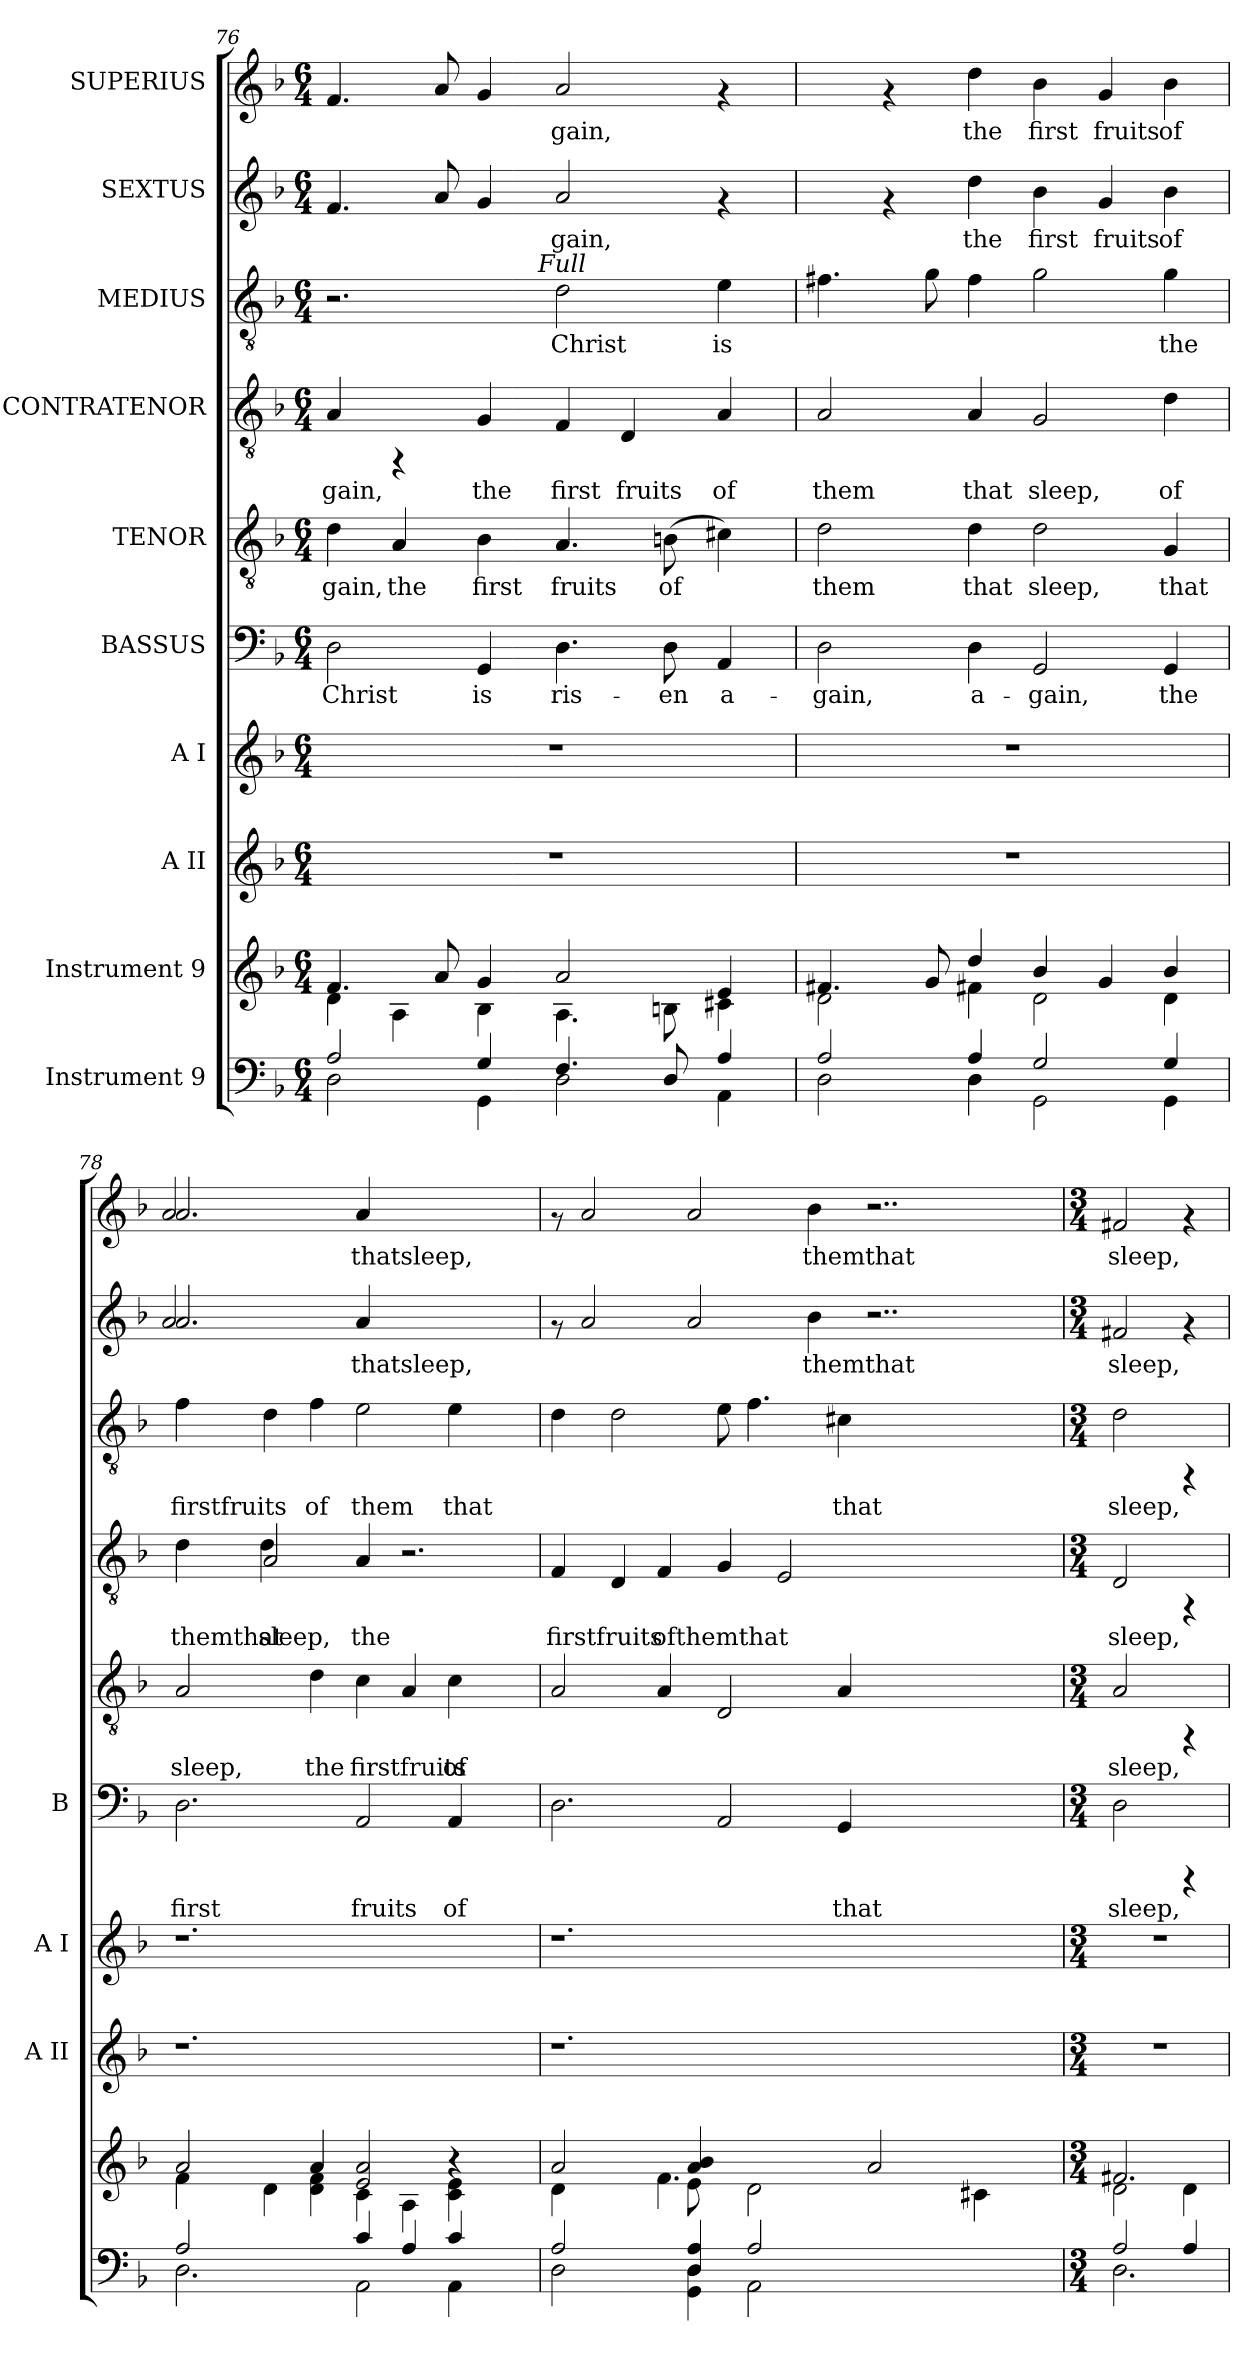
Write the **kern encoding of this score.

**kern	**kern	**kern	**kern	**kern	**text	**kern	**text	**kern	**text	**kern	**text	**kern	**text	**kern	**text
*part10	*part9	*part8	*part7	*part6	*part6	*part5	*part5	*part4	*part4	*part3	*part3	*part2	*part2	*part1	*part1
*staff10	*staff9	*staff8	*staff7	*staff6	*staff6	*staff5	*staff5	*staff4	*staff4	*staff3	*staff3	*staff2	*staff2	*staff1	*staff1
*I"Instrument 9	*I"Instrument 9	*I"A II	*I"A I	*I"BASSUS	*	*I"TENOR	*	*I"CONTRATENOR	*	*I"MEDIUS	*	*I"SEXTUS	*	*I"SUPERIUS	*
*	*	*I'A II	*I'A I	*I'B	*	*	*	*	*	*	*	*	*	*	*
*clefF4	*clefG2	*clefG2	*clefG2	*clefF4	*	*clefGv2	*	*clefGv2	*	*clefGv2	*	*clefG2	*	*clefG2	*
*k[b-]	*k[b-]	*k[b-]	*k[b-]	*k[b-]	*	*k[b-]	*	*k[b-]	*	*k[b-]	*	*k[b-]	*	*k[b-]	*
*F:	*F:	*F:	*F:	*F:	*	*F:	*	*F:	*	*F:	*	*F:	*	*F:	*
*M6/4	*M6/4	*M6/4	*M6/4	*M6/4	*	*M6/4	*	*M6/4	*	*M6/4	*	*M6/4	*	*M6/4	*
=76	=76	=76	=76	=76	=76	=76	=76	=76	=76	=76	=76	=76	=76	=76	=76
*^	*^	*	*	*	*	*	*	*	*	*	*	*	*	*	*
!	!	!	!	!	!	!	!LO:LY:b	!	!LO:LY:b	!	!LO:LY:b	!	!	!	!	!	!
*	*	*	*	*	*	*	*	*	*	*	*	*^	*	*	*	*	*
2D\	2A/	4.f/	4d\	1.r	1.r	2D\	-Christ	4d\	-gain,	4A/	-gain,	2.r	2ryy	.	4.f/	.	4.f/	.
!	!	!	!	!	!	!	!	!	!LO:LY:b	!	!	!	!	!	!	!	!	!
.	.	.	4A\	.	.	.	.	4A/	the	4rFF	.	.	.	.	.	.	.	.
.	.	8a/	.	.	.	.	.	.	.	.	.	.	.	.	8a/	.	8a/	.
!	!	!	!	!	!	!	!LO:LY:b	!	!LO:LY:b	!	!LO:LY:b	!	!	!	!	!	!	!
4GG\	4G/	4g/	4B-\	.	.	4GG/	is	4B-\	first	4G/	the	.	8..ryy	.	4g/	.	4g/	.
!	!	!	!	!	!	!	!	!	!	!	!	!	!LO:TX:a:i:t=Full	!	!	!	!	!
.	.	.	.	.	.	.	.	.	.	.	.	.	2ryy	.	.	.	.	.
!	!	!	!	!	!	!	!LO:LY:b	!	!LO:LY:b	!	!LO:LY:b	!	!	!LO:LY:b	!	!LO:LY:b:rj	!	!LO:LY:b:cj
2D\	4.F/	2a/	4.A\	.	.	4.D\	ris-	4.A/	fruits	4F/	first	2d\	.	Christ	2a/	gain,	2a/	gain,
!	!	!	!	!	!	!	!	!	!	!	!LO:LY:b	!	!	!	!	!	!	!
.	.	.	.	.	.	.	.	.	.	4D/	fruits	.	.	.	.	.	.	.
!	!	!	!	!	!	!	!LO:LY:b	!	!LO:LY:b	!	!	!	!	!	!	!	!	!
.	8D/	.	8Bn\	.	.	8D\	-en	(>8Bn\	of	.	.	.	.	.	.	.	.	.
.	.	.	.	.	.	.	.	.	.	.	.	.	4ryy	.	.	.	.	.
!	!	!	!	!	!	!	!LO:LY:b	!	!LO:LY:b	!	!LO:LY:b	!	!	!LO:LY:b	!	!	!	!
4AA\	4A/	4e/	4c#X\	.	.	4AA/	a-	4c#X\)	.	4A/	of	4e\	.	is	4rf	.	4rf	.
.	.	.	.	.	.	.	.	.	.	.	.	.	32ryy	.	.	.	.	.
=77	=77	=77	=77	=77	=77	=77	=77	=77	=77	=77	=77	=77	=77	=77	=77	=77	=77	=77
!	!	!	!	!	!	!	!LO:LY:b	!	!LO:LY:b	!	!LO:LY:b	!	!	!	!	!	!	!
*	*	*	*	*	*	*	*	*	*	*	*	*v	*v	*	*	*	*	*
2D\	2A/	4.f#X/	2d\	1.r	1.r	2D\	-gain,	2d\	them	2A/	them	4.f#X\	.	4ryy	.	4ryy	.
.	.	.	.	.	.	.	.	.	.	.	.	.	.	4rf	.	4rf	.
.	.	8g/	.	.	.	.	.	.	.	.	.	8g\	.	.	.	.	.
!	!	!	!	!	!	!	!LO:LY:b	!	!LO:LY:b	!	!LO:LY:b	!	!	!	!LO:LY:b:rj	!	!LO:LY:b:cj
4D\	4A/	4dd/	4f#X\	.	.	4D\	a-	4d\	that	4A/	that	4f#\	.	4dd\	the	4dd\	the
!	!	!	!	!	!	!	!LO:LY:b	!	!LO:LY:b	!	!LO:LY:b	!	!	!	!LO:LY:b:rj	!	!LO:LY:b:cj
2GG\	2G/	4b-/	2d\	.	.	2GG/	-gain,	2d\	sleep,	2G/	sleep,	2g\	.	4b-\	first	4b-\	first
!	!	!	!	!	!	!	!	!	!	!	!	!	!	!	!LO:LY:b:rj	!	!LO:LY:b:cj
.	.	4g/	.	.	.	.	.	.	.	.	.	.	.	4g/	fruits	4g/	fruits
!	!	!	!	!	!	!	!LO:LY:b	!	!LO:LY:b	!	!LO:LY:b	!	!LO:LY:b	!	!LO:LY:b:rj	!	!LO:LY:b:cj
4GG\	4G/	4b-/	4d\	.	.	4GG/	the	4G/	that	4d\	of	4g\	the	4b-\	of	4b-\	of
!!LO:PB:g=z
=78	=78	=78	=78	=78	=78	=78	=78	=78	=78	=78	=78	=78	=78	=78	=78	=78	=78
!	!	!	!	!	!	!	!LO:LY:b	!	!LO:LY:b	!	!LO:LY:b	!	!LO:LY:b	!	!	!	!
*	*	*	*	*	*	*	*	*	*	*^	*	*	*	*^	*	*^	*
2.D\	2A/	2a/	4f\	1.r	1.r	2.D\	first	2A/	sleep,	4d\	4ryy	themthat	4f\	firstfruits	2.a/	2a/	.	2.a/	2a/	.
!	!	!	!	!	!	!	!	!	!	!	!	!LO:LY:b	!	!LO:LY:b	!	!	!	!	!	!
.	.	.	4d\	.	.	.	.	.	.	2A/	4d\	sleep,	4d\	.	.	.	.	.	.	.
!	!	!	!	!	!	!	!	!	!LO:LY:b	!	!	!	!	!LO:LY:b	!	!	!	!	!	!
.	4ryy	4a/	4d\ 4f\	.	.	.	.	4d\	the	.	1ryy	.	4f\	of	.	2.ryy	.	.	2.ryy	.
!	!	!	!	!	!	!	!LO:LY:b	!	!LO:LY:b	!	!	!LO:LY:b	!	!LO:LY:b	!	!	!LO:LY:b:rj	!	!	!LO:LY:b:cj
2AA\	4c/	2e/ 2a/	4c\	.	.	2AA/	fruits	4c\	firstfruits	4A/	.	the	2e\	them	4a/	.	thatsleep,	4a/	.	thatsleep,
!	!	!	!	!	!	!	!	!	!LO:LY:b	!	!	!	!	!	!	!	!	!	!	!
.	4A/	.	4A\	.	.	.	.	4A/	.	2.r	.	.	.	.	2.ryy	.	.	2.ryy	.	.
!	!	!	!	!	!	!	!LO:LY:b	!	!LO:LY:b	!	!	!	!	!LO:LY:b	!	!	!	!	!	!
4AA\	4c/	4ra	4e\ 4c\	.	.	4AA/	of	4c\	of	.	.	.	4e\	that	.	2ryy	.	.	2ryy	.
4ryy	4ryy	4ryy	4ryy	4ryy	4ryy	4ryy	.	4ryy	.	.	4ryy	.	4ryy	.	.	.	.	.	.	.
*	*	*	*	*	*	*	*	*	*	*	*	*	*	*	*v	*v	*	*	*	*
*	*	*	*	*	*	*	*	*	*	*	*	*	*	*	*	*	*v	*v	*
=79	=79	=79	=79	=79	=79	=79	=79	=79	=79	=79	=79	=79	=79	=79	=79	=79	=79	=79
*	*^	*	*^	*	*	*	*	*	*	*	*	*	*	*	*	*	*	*
!	!	!	!	!	!	!	!	!	!	!	!	!	!	!LO:LY:b	!	!	!	!	!	!
*	*	*	*	*	*	*	*	*	*	*	*	*v	*v	*	*	*	*	*	*	*
2A/	2D\	8ryy	2a/	4d\	8ryy	1.r	1.r	2.D\	.	2A/	.	4F/	firstfruits	4d\	.	8rf	.	8rf	.
*	*v	*v	*	*	*	*	*	*	*	*	*	*	*	*	*	*	*	*	*
*	*	*	*v	*v	*	*	*	*	*	*	*	*	*	*	*	*	*	*
.	.	.	.	.	.	.	.	.	.	.	.	.	.	2a/	.	2a/	.
!	!	!	!	!	!	!	!	!	!	!	!LO:LY:b	!	!	!	!	!	!
.	.	.	4.ryy	.	.	.	.	.	.	4D/	.	2d\	.	.	.	.	.
!	!	!	!	!	!	!	!	!	!	!	!LO:LY:b	!	!	!	!	!	!
8ryy	8ryy	4.f\	.	.	.	.	.	4A/	.	4F/	ofthemthat	.	.	.	.	.	.
*	*^	*	*^	*	*	*	*	*	*	*	*	*	*	*	*	*	*
4A/	4D\ 4GG\	4D/	.	4a/ 4b-/	8e\	.	.	.	.	.	.	.	.	.	.	2a/	.	2a/	.
!	!	!	!	!	!	!	!	!	!	!	!	!	!LO:LY:b	!	!	!	!	!	!
.	.	.	.	.	8ryy	.	.	2AA/	.	2D/	.	4G/	.	8e\	.	.	.	.	.
2AA\	2A/	2..ryy	2d\	8ryy	1ryy	.	.	.	.	.	.	.	.	4.f\	.	.	.	.	.
!	!	!	!	!	!	!	!	!	!	!	!	!	!LO:LY:b	!	!	!	!	!	!
.	.	.	.	1ryy	.	.	.	.	.	.	.	2E/	.	.	.	.	.	.	.
!	!	!	!	!	!	!	!	!	!	!	!	!	!	!	!	!	!LO:LY:b:rj	!	!LO:LY:b:cj
.	.	.	.	.	.	.	.	.	.	.	.	.	.	.	.	4b-\	themthat	4b-\	themthat
!	!	!	!	!	!	!	!	!	!LO:LY:b	!	!LO:LY:b	!	!	!	!LO:LY:b	!	!	!	!
.	.	.	.	.	.	.	.	4GG/	that	4A/	.	.	.	4c#X\	that	.	.	.	.
2..ryy	2..ryy	.	2a/	.	.	.	.	.	.	.	.	.	.	.	.	2..r	.	2..r	.
.	.	.	.	.	.	2.ryy	2.ryy	2.ryy	.	2.ryy	.	2.ryy	.	2.ryy	.	.	.	.	.
.	.	2ryy	.	.	.	.	.	.	.	.	.	.	.	.	.	.	.	.	.
.	.	.	4c#X\	.	4.ryy	.	.	.	.	.	.	.	.	.	.	.	.	.	.
.	.	.	.	4ryy	.	.	.	.	.	.	.	.	.	.	.	.	.	.	.
.	.	.	8ryy	.	.	.	.	.	.	.	.	.	.	.	.	.	.	.	.
*v	*v	*v	*	*	*	*	*	*	*	*	*	*	*	*	*	*	*	*	*
*	*v	*v	*v	*	*	*	*	*	*	*	*	*	*	*	*	*	*
=80	=80	=80	=80	=80	=80	=80	=80	=80	=80	=80	=80	=80	=80	=80	=80
*M3/4	*M3/4	*M3/4	*M3/4	*M3/4	*	*M3/4	*	*M3/4	*	*M3/4	*	*M3/4	*	*M3/4	*
*^	*^	*	*	*	*	*	*	*	*	*	*	*	*	*	*
!	!	!	!	!	!	!	!LO:LY:b	!	!LO:LY:b	!	!LO:LY:b	!	!LO:LY:b	!	!LO:LY:b:rj	!	!LO:LY:b:cj
2.D\	2A/	2.f#X/	2d\	2.r	2.r	2D\	sleep,	2A/	sleep,	2D/	sleep,	2d\	sleep,	2f#X/	sleep,	2f#X/	sleep,
.	4A/	.	4d\	.	.	4rCCC	.	4rFF	.	4rFF	.	4rFF	.	4rf	.	4rf	.
*v	*v	*	*	*	*	*	*	*	*	*	*	*	*	*	*	*	*
*	*v	*v	*	*	*	*	*	*	*	*	*	*	*	*	*	*
=	=	=	=	=	=	=	=	=	=	=	=	=	=	=	=
*-	*-	*-	*-	*-	*-	*-	*-	*-	*-	*-	*-	*-	*-	*-	*-
